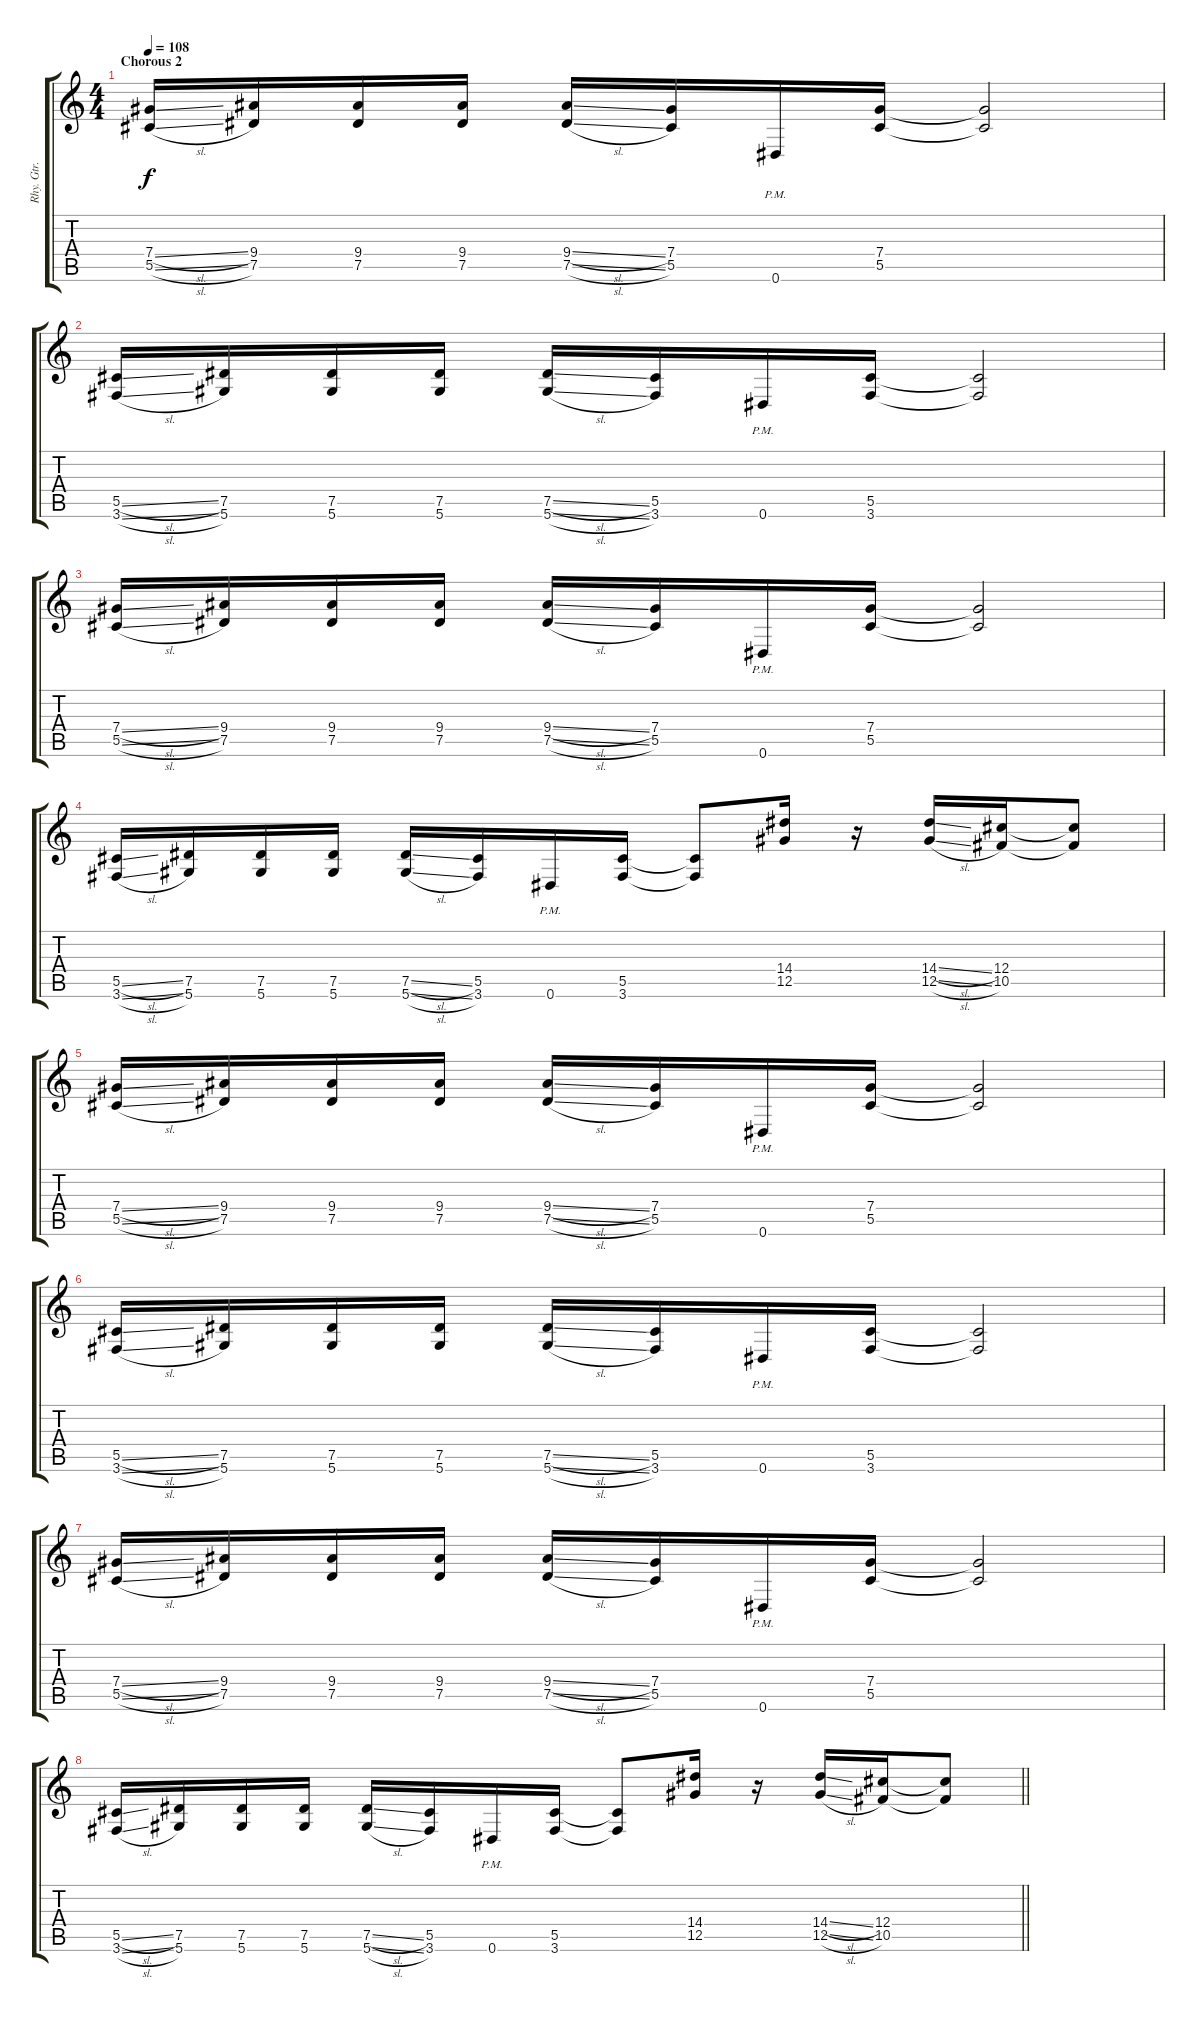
\track ("Rhy. Gtr. 2" "Rhy. Gtr. ") {instrument distortionguitar}
\staff {score tabs}
\tuning (Eb4 Bb3 Gb3 Db3 Ab2 Eb2) {hide}
\ts (4 4)
\section ("" "Chorous 2")
\tempo 108
\clef g2
\ks c
(7.4{sl} 5.5{sl}).16{dy f} (9.4 7.5).16 (9.4 7.5).16 (9.4 7.5).16 (9.4{sl} 7.5{sl}).16 (7.4 5.5).16 0.6{pm}.16 (7.4 5.5).16 (7.4{t} 5.5{t}).2 |
(5.5{sl} 3.6{sl}).16 (7.5 5.6).16 (7.5 5.6).16 (7.5 5.6).16 (7.5{sl} 5.6{sl}).16 (5.5 3.6).16 0.6{pm}.16 (5.5 3.6).16 (5.5{t} 3.6{t}).2 |
(7.4{sl} 5.5{sl}).16 (9.4 7.5).16 (9.4 7.5).16 (9.4 7.5).16 (9.4{sl} 7.5{sl}).16 (7.4 5.5).16 0.6{pm}.16 (7.4 5.5).16 (7.4{t} 5.5{t}).2 |
(5.5{sl} 3.6{sl}).16 (7.5 5.6).16 (7.5 5.6).16 (7.5 5.6).16 (7.5{sl} 5.6{sl}).16 (5.5 3.6).16 0.6{pm}.16 (5.5 3.6).16 (5.5{t} 3.6{t}).8 (14.4 12.5).16 r.16 (14.4{sl} 12.5{sl}).16 (12.4 10.5).16 (12.4{t} 10.5{t}).8 |
(7.4{sl} 5.5{sl}).16 (9.4 7.5).16 (9.4 7.5).16 (9.4 7.5).16 (9.4{sl} 7.5{sl}).16 (7.4 5.5).16 0.6{pm}.16 (7.4 5.5).16 (7.4{t} 5.5{t}).2 |
(5.5{sl} 3.6{sl}).16 (7.5 5.6).16 (7.5 5.6).16 (7.5 5.6).16 (7.5{sl} 5.6{sl}).16 (5.5 3.6).16 0.6{pm}.16 (5.5 3.6).16 (5.5{t} 3.6{t}).2 |
(7.4{sl} 5.5{sl}).16 (9.4 7.5).16 (9.4 7.5).16 (9.4 7.5).16 (9.4{sl} 7.5{sl}).16 (7.4 5.5).16 0.6{pm}.16 (7.4 5.5).16 (7.4{t} 5.5{t}).2 |
\barLineRight lightlight
(5.5{sl} 3.6{sl}).16 (7.5 5.6).16 (7.5 5.6).16 (7.5 5.6).16 (7.5{sl} 5.6{sl}).16 (5.5 3.6).16 0.6{pm}.16 (5.5 3.6).16 (5.5{t} 3.6{t}).8 (14.4 12.5).16 r.16 (14.4{sl} 12.5{sl}).16 (12.4 10.5).16 (12.4{t} 10.5{t}).8
